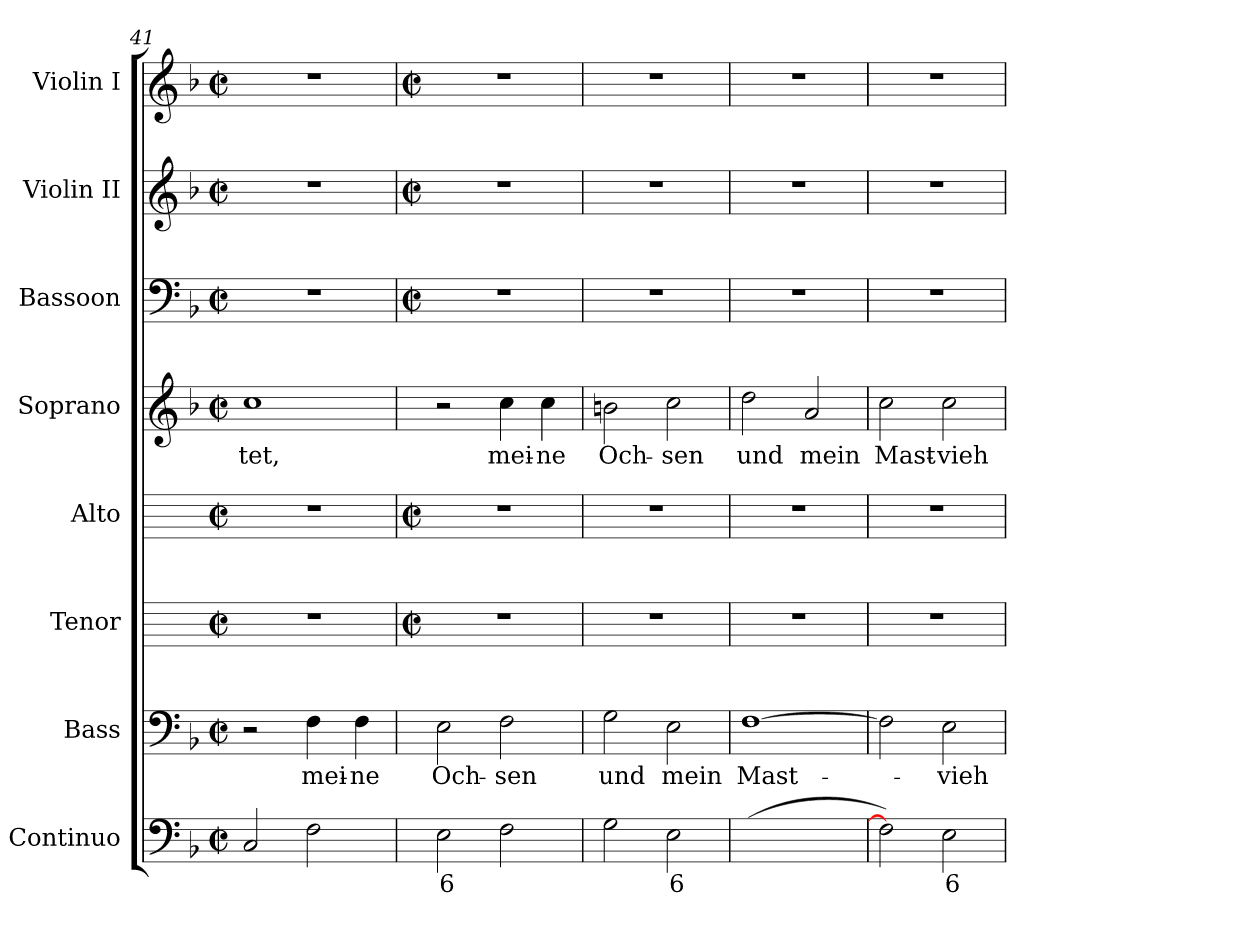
**kern	**text	**kern	**text	**kern	**kern	**kern	**text	**kern	**kern	**kern
*part8	*part8	*part7	*part7	*part6	*part5	*part4	*part4	*part3	*part2	*part1
*staff8	*staff8	*staff7	*staff7	*staff6	*staff5	*staff4	*staff4	*staff3	*staff2	*staff1
*I"Continuo	*	*I"Bass	*	*I"Tenor	*I"Alto	*I"Soprano	*	*I"Bassoon	*I"Violin II	*I"Violin I
*	*	*I'B	*	*I'T	*I'A	*I'S	*	*I'Bsn	*I'Vn II	*I'Vn I
*clefF4	*	*clefF4	*	*	*	*clefG2	*	*clefF4	*clefG2	*clefG2
*k[b-]	*	*k[b-]	*	*	*	*k[b-]	*	*k[b-]	*k[b-]	*k[b-]
*F:	*	*F:	*	*	*	*F:	*	*F:	*F:	*F:
*M2/2	*	*M2/2	*	*M2/2	*M2/2	*M2/2	*	*M2/2	*M2/2	*M2/2
*met(c|)	*	*met(c|)	*	*met(c|)	*met(c|)	*met(c|)	*	*met(c|)	*met(c|)	*met(c|)
=41	=41	=41	=41	=41	=41	=41	=41	=41	=41	=41
!	!	!	!	!	!	!	!LO:LY:b	!	!	!
2C	.	2r	.	1r	1r	1cc	-tet,	1r	1r	1r
!	!	!	!LO:LY:b	!	!	!	!	!	!	!
2F	.	4F	mei-	.	.	.	.	.	.	.
!	!	!	!LO:LY:b	!	!	!	!	!	!	!
.	.	4F	-ne	.	.	.	.	.	.	.
!!LO:LB:g=z
=42	=42	=42	=42	=42	=42	=42	=42	=42	=42	=42
*	*	*	*	*M2/2	*M2/2	*	*	*M2/2	*M2/2	*M2/2
*	*	*	*	*met(c|)	*met(c|)	*	*	*met(c|)	*met(c|)	*met(c|)
!	!LO:LY:b	!	!LO:LY:b	!	!	!	!	!	!	!
2E	6	2E	Och-	1r	1r	2r	.	1r	1r	1r
!	!	!	!LO:LY:b	!	!	!	!LO:LY:b	!	!	!
2F	.	2F	-sen	.	.	4cc	mei-	.	.	.
!	!	!	!	!	!	!	!LO:LY:b	!	!	!
.	.	.	.	.	.	4cc	-ne	.	.	.
=43	=43	=43	=43	=43	=43	=43	=43	=43	=43	=43
!	!	!	!LO:LY:b	!	!	!	!LO:LY:b	!	!	!
2G	.	2G	und	1r	1r	2bn	Och-	1r	1r	1r
!	!LO:LY:b	!	!LO:LY:b	!	!	!	!LO:LY:b	!	!	!
2E	6	2E	mein	.	.	2cc	-sen	.	.	.
=44	=44	=44	=44	=44	=44	=44	=44	=44	=44	=44
!	!LO:LY:b	!	!LO:LY:b	!	!	!	!LO:LY:b	!	!	!
(>[2Fyy	6	[1F	Mast-	1r	1r	2dd	und	1r	1r	1r
!	!LO:LY:b	!	!	!	!	!	!LO:LY:b	!	!	!
2Fyy_	5	.	.	.	.	2a	mein	.	.	.
=45	=45	=45	=45	=45	=45	=45	=45	=45	=45	=45
!	!	!	!	!	!	!	!LO:LY:b	!	!	!
2F])	.	2F]	.	1r	1r	2cc	Mast-	1r	1r	1r
!	!LO:LY:b	!	!LO:LY:b	!	!	!	!LO:LY:b	!	!	!
2E	6	2E	vieh	.	.	2cc	-vieh	.	.	.
=	=	=	=	=	=	=	=	=	=	=
*-	*-	*-	*-	*-	*-	*-	*-	*-	*-	*-
